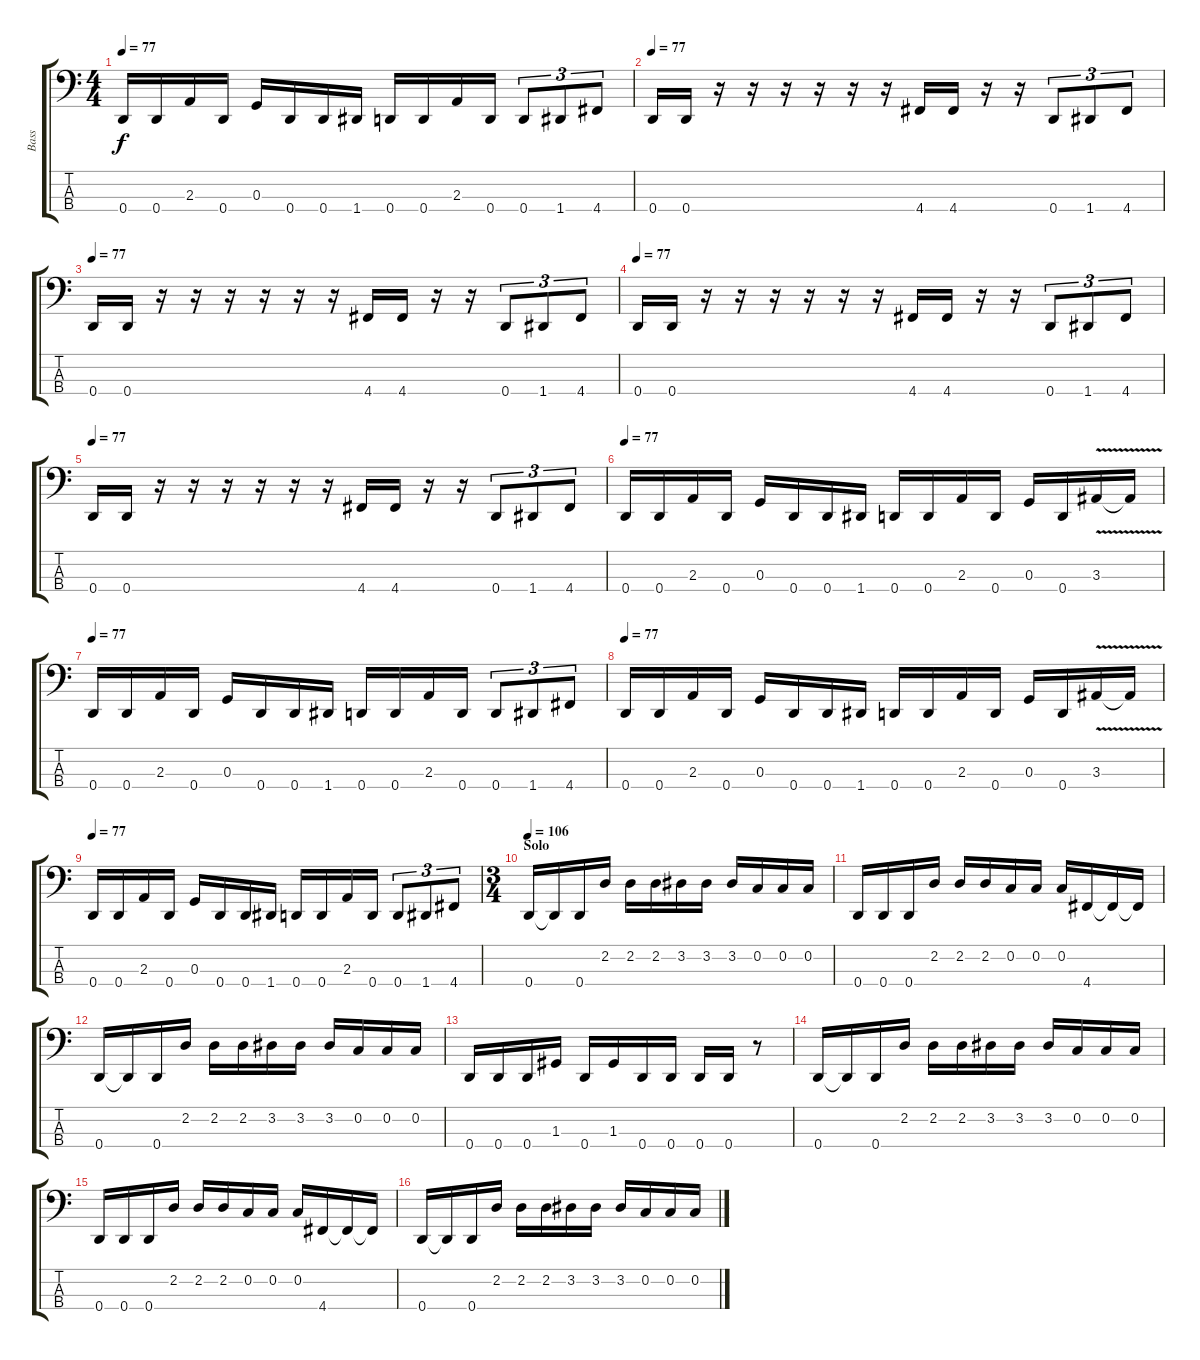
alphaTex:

\track ("Bass" "Bass") {instrument slapbass2}
\staff {score tabs}
\tuning (F2 C2 G1 D1) {hide}
\ts (4 4)
\tempo 77
\clef f4
\ks c
0.4.16{dy f} 0.4.16 2.3.16 0.4.16 0.3.16 0.4.16 0.4.16 1.4.16 0.4.16 0.4.16 2.3.16 0.4.16 0.4.8{tu (3 2)} 1.4.8{tu (3 2)} 4.4.8{tu (3 2)} |
\tempo 77
0.4.16 0.4.16 r.16 r.16 r.16 r.16 r.16 r.16 4.4.16 4.4.16 r.16 r.16 0.4.8{tu (3 2)} 1.4.8{tu (3 2)} 4.4.8{tu (3 2)} |
\tempo 77
0.4.16 0.4.16 r.16 r.16 r.16 r.16 r.16 r.16 4.4.16 4.4.16 r.16 r.16 0.4.8{tu (3 2)} 1.4.8{tu (3 2)} 4.4.8{tu (3 2)} |
\tempo 77
0.4.16 0.4.16 r.16 r.16 r.16 r.16 r.16 r.16 4.4.16 4.4.16 r.16 r.16 0.4.8{tu (3 2)} 1.4.8{tu (3 2)} 4.4.8{tu (3 2)} |
\tempo 77
0.4.16 0.4.16 r.16 r.16 r.16 r.16 r.16 r.16 4.4.16 4.4.16 r.16 r.16 0.4.8{tu (3 2)} 1.4.8{tu (3 2)} 4.4.8{tu (3 2)} |
\tempo 77
0.4.16 0.4.16 2.3.16 0.4.16 0.3.16 0.4.16 0.4.16 1.4.16 0.4.16 0.4.16 2.3.16 0.4.16 0.3.16 0.4.16 3.3{v}.16 3.3{t}.16 |
\tempo 77
0.4.16 0.4.16 2.3.16 0.4.16 0.3.16 0.4.16 0.4.16 1.4.16 0.4.16 0.4.16 2.3.16 0.4.16 0.4.8{tu (3 2)} 1.4.8{tu (3 2)} 4.4.8{tu (3 2)} |
\tempo 77
0.4.16 0.4.16 2.3.16 0.4.16 0.3.16 0.4.16 0.4.16 1.4.16 0.4.16 0.4.16 2.3.16 0.4.16 0.3.16 0.4.16 3.3{v}.16 3.3{t}.16 |
\tempo 77
0.4.16 0.4.16 2.3.16 0.4.16 0.3.16 0.4.16 0.4.16 1.4.16 0.4.16 0.4.16 2.3.16 0.4.16 0.4.8{tu (3 2)} 1.4.8{tu (3 2)} 4.4.8{tu (3 2)} |
\ts (3 4)
\section ("" "Solo")
\tempo 106
0.4.16 0.4{t}.16 0.4.16 2.2.16 2.2.16 2.2.16 3.2.16 3.2.16 3.2.16 0.2.16 0.2.16 0.2.16 |
0.4.16 0.4.16 0.4.16 2.2.16 2.2.16 2.2.16 0.2.16 0.2.16 0.2.16 4.4.16 4.4{t}.16 4.4{t}.16 |
0.4.16 0.4{t}.16 0.4.16 2.2.16 2.2.16 2.2.16 3.2.16 3.2.16 3.2.16 0.2.16 0.2.16 0.2.16 |
0.4.16 0.4.16 0.4.16 1.3.16 0.4.16 1.3.16 0.4.16 0.4.16 0.4.16 0.4.16 r.8 |
0.4.16 0.4{t}.16 0.4.16 2.2.16 2.2.16 2.2.16 3.2.16 3.2.16 3.2.16 0.2.16 0.2.16 0.2.16 |
0.4.16 0.4.16 0.4.16 2.2.16 2.2.16 2.2.16 0.2.16 0.2.16 0.2.16 4.4.16 4.4{t}.16 4.4{t}.16 |
0.4.16 0.4{t}.16 0.4.16 2.2.16 2.2.16 2.2.16 3.2.16 3.2.16 3.2.16 0.2.16 0.2.16 0.2.16
